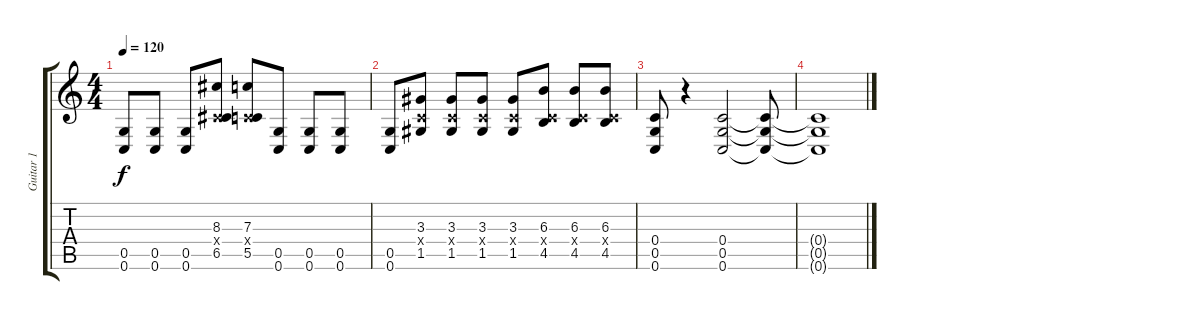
\track ("Guitar 1" "Guitar 1") {instrument distortionguitar}
\staff {score tabs}
\tuning (D4 A3 F3 C3 G2 C2) {hide}
\ts (4 4)
\tempo 120
\clef g2
\ks c
(0.5 0.6).8{dy f} (0.5 0.6).8 (0.5 0.6).8 (8.3 0.4{x} 6.5).8 (7.3 0.4{x} 5.5).8 (0.5 0.6).8 (0.5 0.6).8 (0.5 0.6).8 |
(0.5 0.6).8 (3.3 0.4{x} 1.5).8 (3.3 0.4{x} 1.5).8 (3.3 0.4{x} 1.5).8 (3.3 0.4{x} 1.5).8 (6.3 0.4{x} 4.5).8 (6.3 0.4{x} 4.5).8 (6.3 0.4{x} 4.5).8 |
(0.4 0.5 0.6).8 r.4 (0.4 0.5 0.6).2 (0.4{t} 0.5{t} 0.6{t}).8 |
(0.4{t} 0.5{t} 0.6{t}).1
